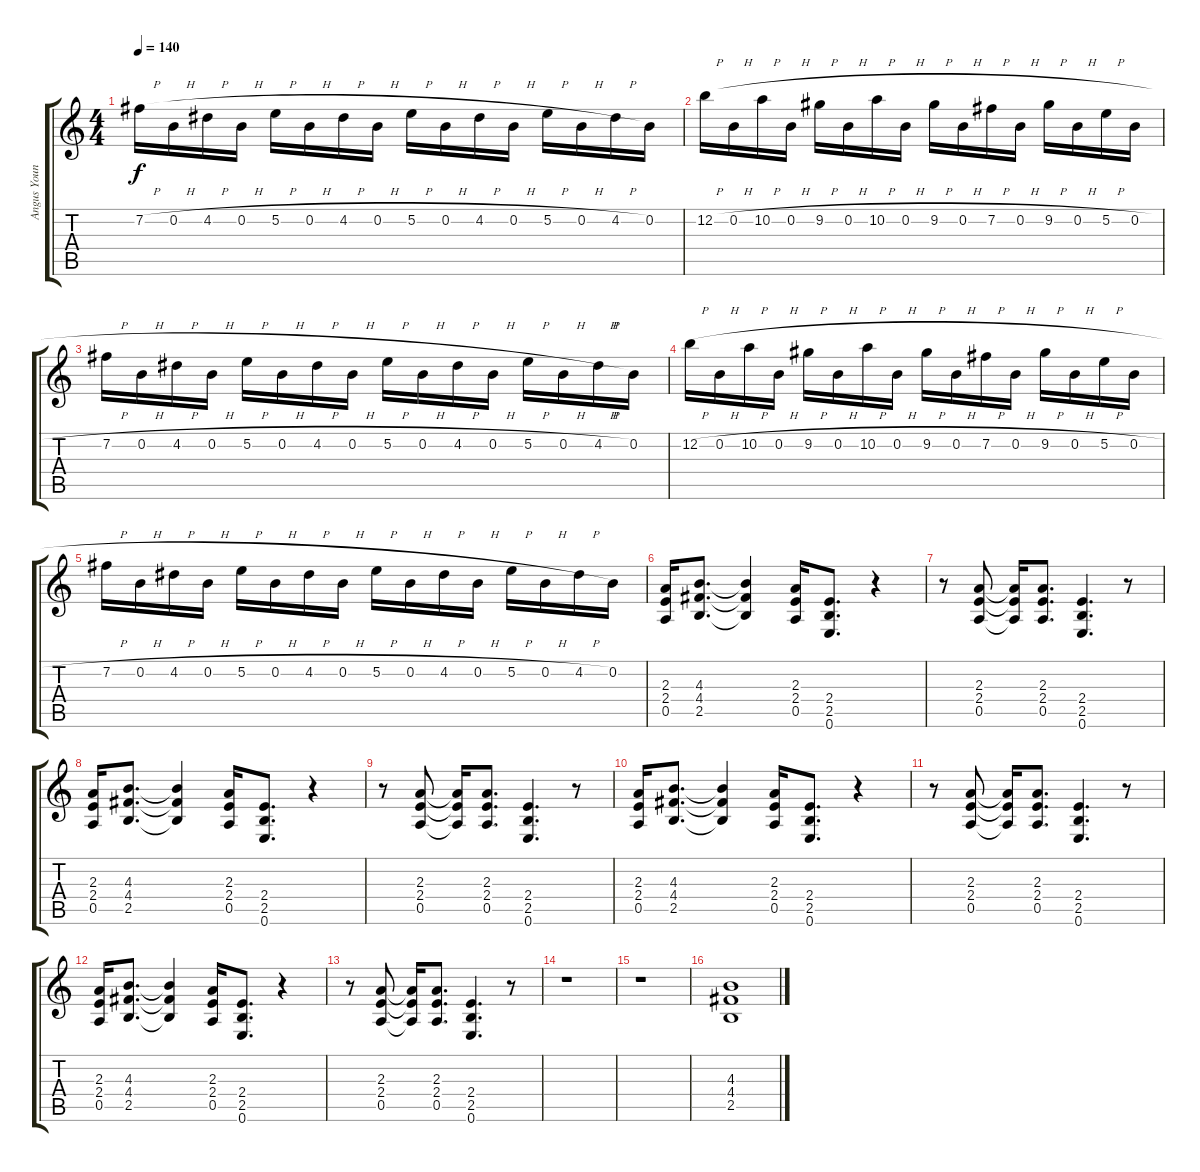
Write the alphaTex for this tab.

\track ("Angus Young - Lead Guitar" "Angus Youn") {instrument distortionguitar}
\staff {score tabs}
\tuning (E4 B3 G3 D3 A2 E2) {hide}
\ts (4 4)
\tempo 140
\clef g2
\ks c
7.2{h}.16{dy f} 0.2{h}.16 4.2{h}.16 0.2{h}.16 5.2{h}.16 0.2{h}.16 4.2{h}.16 0.2{h}.16 5.2{h}.16 0.2{h}.16 4.2{h}.16 0.2{h}.16 5.2{h}.16 0.2{h}.16 4.2{h}.16 0.2.16 |
12.2{h}.16 0.2{h}.16 10.2{h}.16 0.2{h}.16 9.2{h}.16 0.2{h}.16 10.2{h}.16 0.2{h}.16 9.2{h}.16 0.2{h}.16 7.2{h}.16 0.2{h}.16 9.2{h}.16 0.2{h}.16 5.2{h}.16 0.2{h}.16 |
7.2{h}.16 0.2{h}.16 4.2{h}.16 0.2{h}.16 5.2{h}.16 0.2{h}.16 4.2{h}.16 0.2{h}.16 5.2{h}.16 0.2{h}.16 4.2{h}.16 0.2{h}.16 5.2{h}.16 0.2{h}.16 4.2{h}.16 0.2.16 |
12.2{h}.16 0.2{h}.16 10.2{h}.16 0.2{h}.16 9.2{h}.16 0.2{h}.16 10.2{h}.16 0.2{h}.16 9.2{h}.16 0.2{h}.16 7.2{h}.16 0.2{h}.16 9.2{h}.16 0.2{h}.16 5.2{h}.16 0.2{h}.16 |
7.2{h}.16 0.2{h}.16 4.2{h}.16 0.2{h}.16 5.2{h}.16 0.2{h}.16 4.2{h}.16 0.2{h}.16 5.2{h}.16 0.2{h}.16 4.2{h}.16 0.2{h}.16 5.2{h}.16 0.2{h}.16 4.2{h}.16 0.2.16 |
(2.3 2.4 0.5).16 (4.3 4.4 2.5).8{d} (4.3{t} 4.4{t} 2.5{t}).4 (2.3 2.4 0.5).16 (2.4 2.5 0.6).8{d} r.4 |
r.8 (2.3 2.4 0.5).8 (2.3{t} 2.4{t} 0.5{t}).16 (2.3 2.4 0.5).8{d} (2.4 2.5 0.6).4{d} r.8 |
(2.3 2.4 0.5).16 (4.3 4.4 2.5).8{d} (4.3{t} 4.4{t} 2.5{t}).4 (2.3 2.4 0.5).16 (2.4 2.5 0.6).8{d} r.4 |
r.8 (2.3 2.4 0.5).8 (2.3{t} 2.4{t} 0.5{t}).16 (2.3 2.4 0.5).8{d} (2.4 2.5 0.6).4{d} r.8 |
(2.3 2.4 0.5).16 (4.3 4.4 2.5).8{d} (4.3{t} 4.4{t} 2.5{t}).4 (2.3 2.4 0.5).16 (2.4 2.5 0.6).8{d} r.4 |
r.8 (2.3 2.4 0.5).8 (2.3{t} 2.4{t} 0.5{t}).16 (2.3 2.4 0.5).8{d} (2.4 2.5 0.6).4{d} r.8 |
(2.3 2.4 0.5).16 (4.3 4.4 2.5).8{d} (4.3{t} 4.4{t} 2.5{t}).4 (2.3 2.4 0.5).16 (2.4 2.5 0.6).8{d} r.4 |
r.8 (2.3 2.4 0.5).8 (2.3{t} 2.4{t} 0.5{t}).16 (2.3 2.4 0.5).8{d} (2.4 2.5 0.6).4{d} r.8 |
r.1 |
r.1 |
(4.3 4.4 2.5).1
